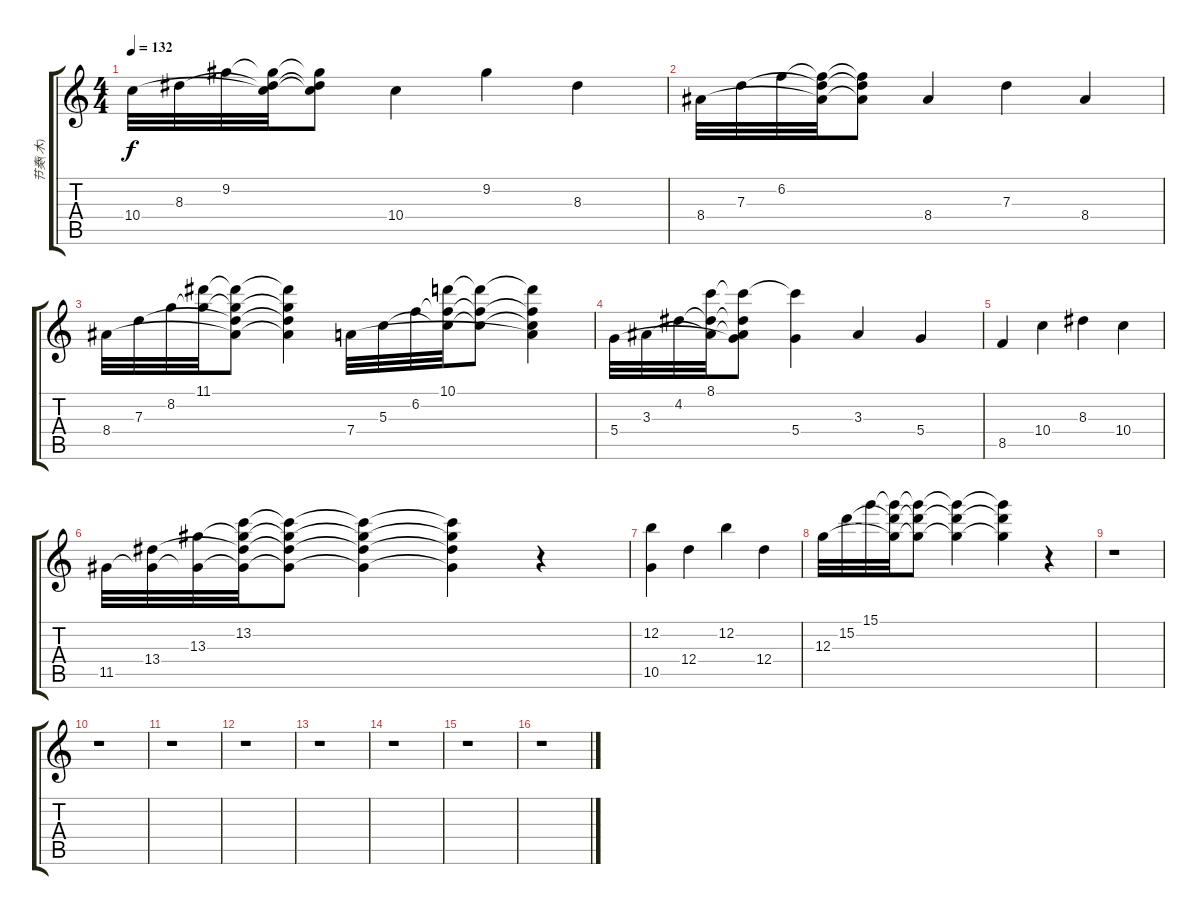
\track ("节奏(木)" "节奏(木)") {instrument acousticguitarsteel}
\staff {score tabs}
\tuning (E4 B3 G3 D3 A2 E2) {hide}
\ts (4 4)
\tempo 132
\clef g2
\ks c
10.4.32{dy f} 8.3.32 9.2.32 (9.2{t} 8.3{t} 10.4{t}).32 (9.2{t} 8.3{t} 10.4{t}).8 10.4.4 9.2.4 8.3.4 |
8.4.32 7.3.32 6.2.32 (6.2{t} 7.3{t} 8.4{t}).32 (6.2{t} 7.3{t} 8.4{t}).8 8.4.4 7.3.4 8.4.4 |
8.4.32 7.3.32 8.2.32 (11.1 8.2{t}).32 (11.1{t} 8.2{t} 7.3{t} 8.4{t}).8 (11.1{t} 8.2{t} 7.3{t} 8.4{t}).4 7.4.32 5.3.32 6.2.32 (10.1 6.2{t} 5.3{t}).32 (10.1{t} 6.2{t} 5.3{t}).8 (10.1{t} 6.2{t} 5.3{t} 7.4{t}).4 |
5.4.32 3.3.32 4.2.32 (8.1 4.2{t} 3.3{t}).32 (8.1{t} 4.2{t} 3.3{t} 5.4{t}).8 (8.1{t} 5.4).4 3.3.4 5.4.4 |
8.5.4 10.4.4 8.3.4 10.4.4 |
11.5.32 (13.4 11.5{t}).32 (13.3 11.5{t}).32 (13.2 13.3{t} 13.4{t} 11.5{t}).32 (13.2{t} 13.3{t} 13.4{t} 11.5{t}).8 (13.2{t} 13.3{t} 13.4{t} 11.5{t}).4 (13.2{t} 13.3{t} 13.4{t} 11.5{t}).4 r.4 |
(12.2 10.5).4 12.4.4 12.2.4 12.4.4 |
12.3.32 15.2.32 15.1.32 (15.1{t} 15.2{t} 12.3{t}).32 (15.1{t} 15.2{t} 12.3{t}).8 (15.1{t} 15.2{t} 12.3{t}).4 (15.1{t} 15.2{t} 12.3{t}).4 r.4 |
r.1 |
r.1 |
r.1 |
r.1 |
r.1 |
r.1 |
r.1 |
r.1
